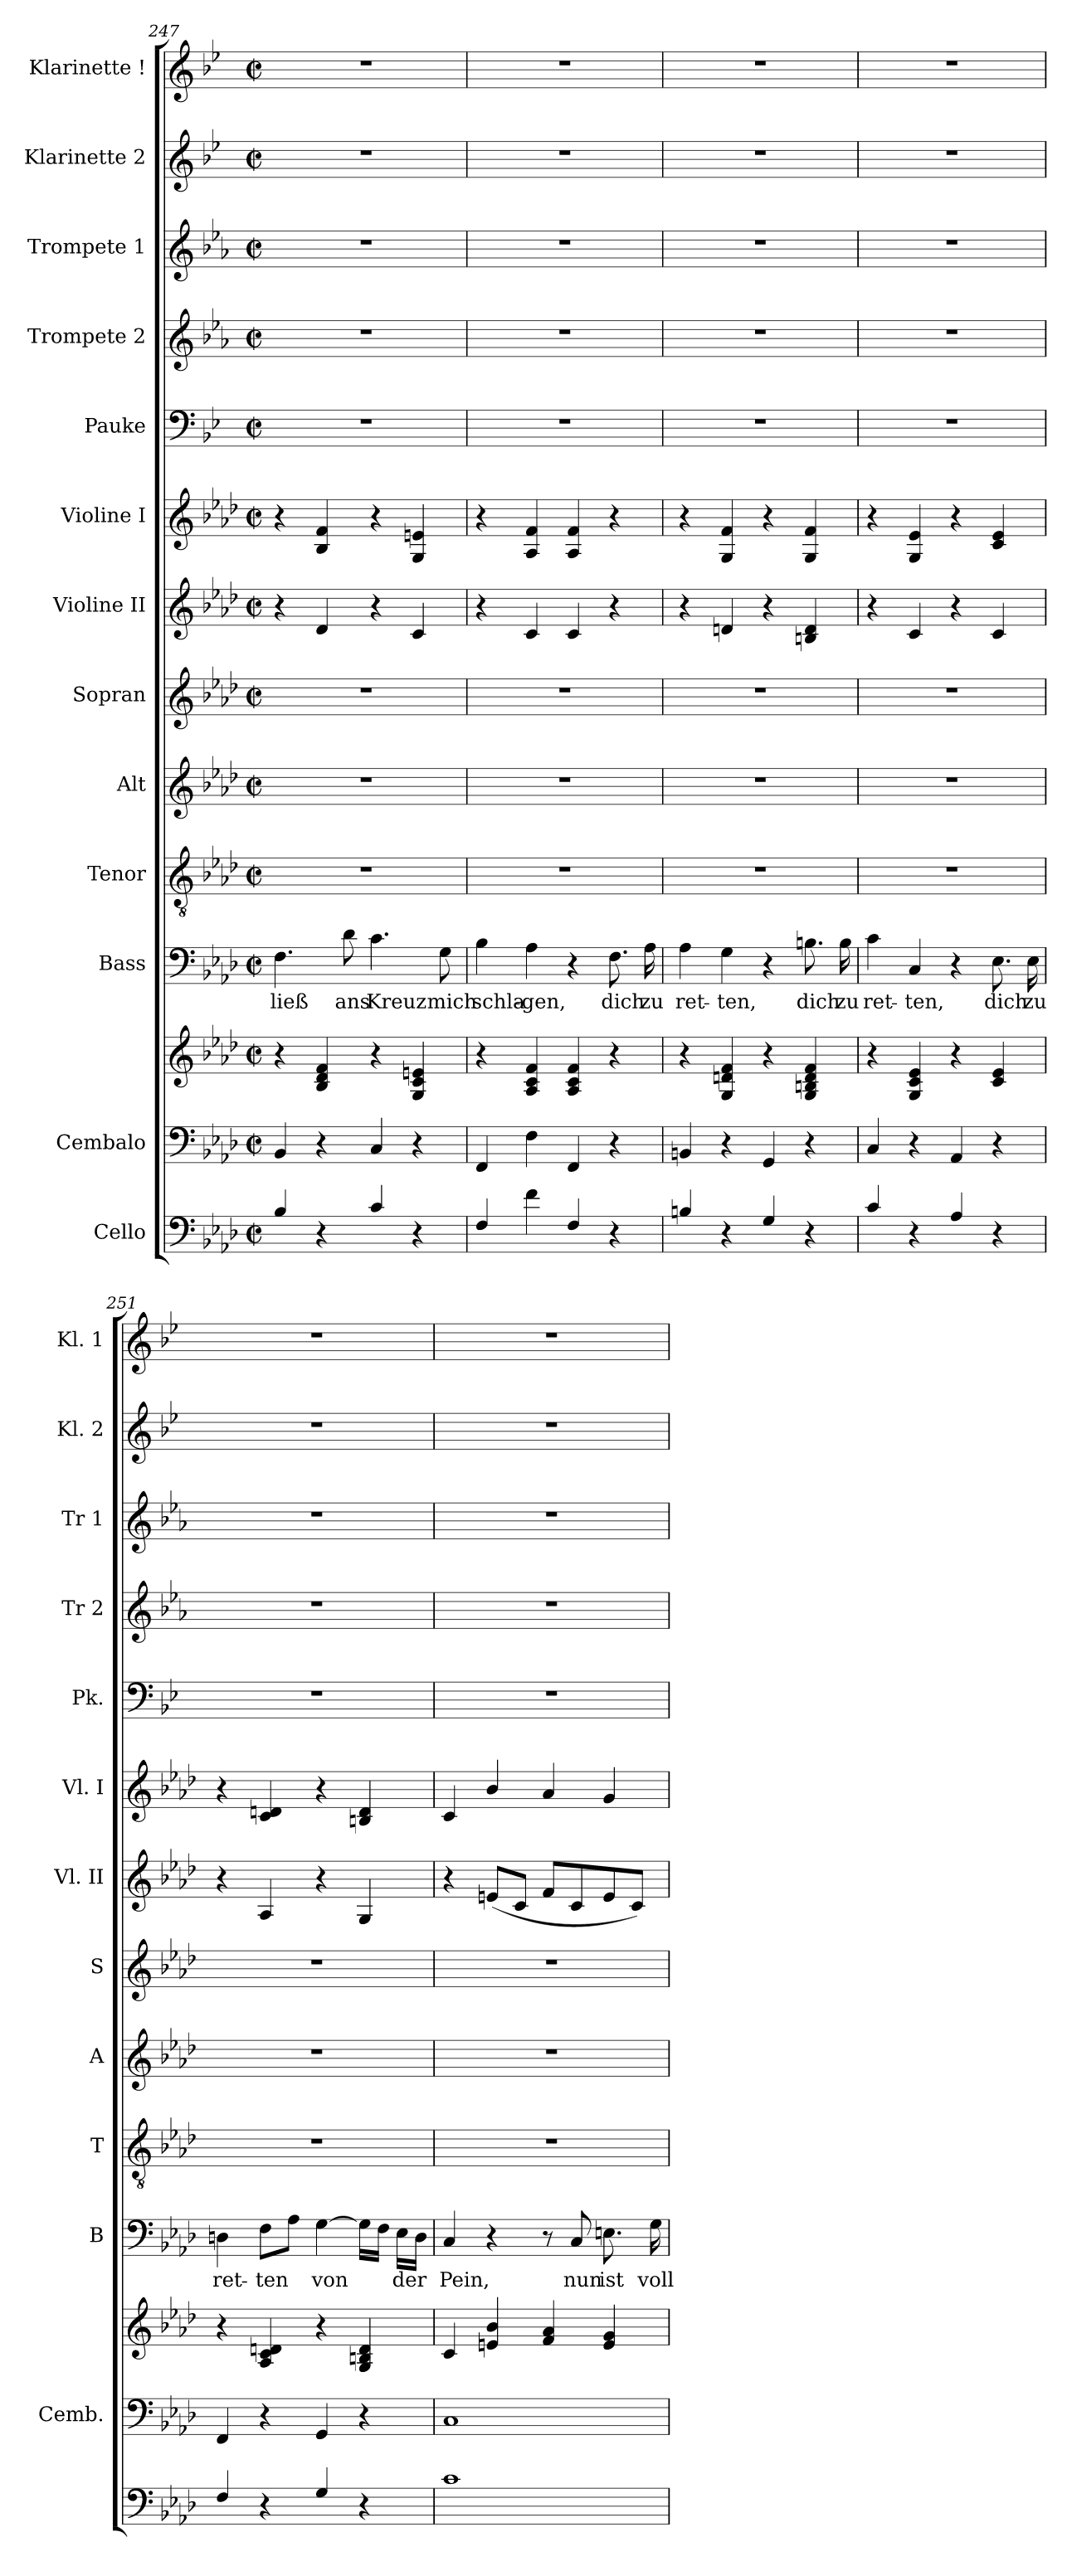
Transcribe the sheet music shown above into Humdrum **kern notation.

**kern	**kern	**kern	**kern	**text	**kern	**kern	**kern	**kern	**kern	**kern	**kern	**kern	**kern	**kern
*part13	*part12	*part12	*part11	*part11	*part10	*part9	*part8	*part7	*part6	*part5	*part4	*part3	*part2	*part1
*staff14	*staff13	*staff12	*staff11	*staff11	*staff10	*staff9	*staff8	*staff7	*staff6	*staff5	*staff4	*staff3	*staff2	*staff1
*I"Cello	*I"Cembalo	*	*I"Bass	*	*I"Tenor	*I"Alt	*I"Sopran	*I"Violine II	*I"Violine I	*I"Pauke	*I"Trompete 2	*I"Trompete 1	*I"Klarinette 2	*I"Klarinette !
*	*I'Cemb.	*	*I'B	*	*I'T	*I'A	*I'S	*I'Vl. II	*I'Vl. I	*I'Pk.	*I'Tr 2	*I'Tr 1	*I'Kl. 2	*I'Kl. 1
*clefF4	*clefF4	*clefG2	*clefF4	*	*clefGv2	*clefG2	*clefG2	*clefG2	*clefG2	*clefF4	*clefG2	*clefG2	*clefG2	*clefG2
*ITrd7c12	*	*	*	*	*	*	*	*	*	*ITrd1c2	*ITrd4c7	*ITrd4c7	*ITrd1c2	*ITrd1c2
*k[b-e-a-d-]	*k[b-e-a-d-]	*k[b-e-a-d-]	*k[b-e-a-d-]	*	*k[b-e-a-d-]	*k[b-e-a-d-]	*k[b-e-a-d-]	*k[b-e-a-d-]	*k[b-e-a-d-]	*k[b-e-a-d-]	*k[b-e-a-d-]	*k[b-e-a-d-]	*k[b-e-a-d-]	*k[b-e-a-d-]
*A-:	*A-:	*A-:	*A-:	*	*A-:	*A-:	*A-:	*A-:	*A-:	*A-:	*A-:	*A-:	*A-:	*A-:
*M2/2	*M2/2	*M2/2	*M2/2	*	*M2/2	*M2/2	*M2/2	*M2/2	*M2/2	*M2/2	*M2/2	*M2/2	*M2/2	*M2/2
*met(c|)	*met(c|)	*met(c|)	*met(c|)	*	*met(c|)	*met(c|)	*met(c|)	*met(c|)	*met(c|)	*met(c|)	*met(c|)	*met(c|)	*met(c|)	*met(c|)
=247	=247	=247	=247	=247	=247	=247	=247	=247	=247	=247	=247	=247	=247	=247
!	!	!	!	!LO:LY:b	!	!	!	!	!	!	!	!	!	!
4BB-/	4BB-/	4r	4.F\	ließ	1r	1r	1r	4r	4r	1r	1r	1r	1r	1r
4r	4r	4B-/ 4d-/ 4f/	.	.	.	.	.	4d-/	4B-/ 4f/	.	.	.	.	.
!	!	!	!	!LO:LY:b	!	!	!	!	!	!	!	!	!	!
.	.	.	8d-\	ans	.	.	.	.	.	.	.	.	.	.
!	!	!	!	!LO:LY:b	!	!	!	!	!	!	!	!	!	!
4C/	4C/	4r	4.c\	Kreuz	.	.	.	4r	4r	.	.	.	.	.
4r	4r	4G/ 4c/ 4en/	.	.	.	.	.	4c/	4G/ 4en/	.	.	.	.	.
!	!	!	!	!LO:LY:b	!	!	!	!	!	!	!	!	!	!
.	.	.	8G\	mich	.	.	.	.	.	.	.	.	.	.
=248	=248	=248	=248	=248	=248	=248	=248	=248	=248	=248	=248	=248	=248	=248
!	!	!	!	!LO:LY:b	!	!	!	!	!	!	!	!	!	!
4FF/	4FF/	4r	4B-\	schla-	1r	1r	1r	4r	4r	1r	1r	1r	1r	1r
!	!	!	!	!LO:LY:b	!	!	!	!	!	!	!	!	!	!
4F\	4F\	4A-/ 4c/ 4f/	4A-\	-gen,	.	.	.	4c/	4A-/ 4f/	.	.	.	.	.
4FF/	4FF/	4A-/ 4c/ 4f/	4r	.	.	.	.	4c/	4A-/ 4f/	.	.	.	.	.
!	!	!	!	!LO:LY:b	!	!	!	!	!	!	!	!	!	!
4r	4r	4r	8.F\	dich	.	.	.	4r	4r	.	.	.	.	.
!	!	!	!	!LO:LY:b	!	!	!	!	!	!	!	!	!	!
.	.	.	16A-\	zu	.	.	.	.	.	.	.	.	.	.
=249	=249	=249	=249	=249	=249	=249	=249	=249	=249	=249	=249	=249	=249	=249
!	!	!	!	!LO:LY:b	!	!	!	!	!	!	!	!	!	!
4BBn/	4BBn/	4r	4A-\	ret-	1r	1r	1r	4r	4r	1r	1r	1r	1r	1r
!	!	!	!	!LO:LY:b	!	!	!	!	!	!	!	!	!	!
4r	4r	4G/ 4dn/ 4f/	4G\	-ten,	.	.	.	4dn/	4G/ 4f/	.	.	.	.	.
4GG/	4GG/	4r	4r	.	.	.	.	4r	4r	.	.	.	.	.
!	!	!	!	!LO:LY:b	!	!	!	!	!	!	!	!	!	!
4r	4r	4G/ 4Bn/ 4d/ 4f/	8.Bn\	dich	.	.	.	4Bn/ 4d/	4G/ 4f/	.	.	.	.	.
!	!	!	!	!LO:LY:b	!	!	!	!	!	!	!	!	!	!
.	.	.	16B\	zu	.	.	.	.	.	.	.	.	.	.
=250	=250	=250	=250	=250	=250	=250	=250	=250	=250	=250	=250	=250	=250	=250
!	!	!	!	!LO:LY:b	!	!	!	!	!	!	!	!	!	!
4C/	4C/	4r	4c\	ret-	1r	1r	1r	4r	4r	1r	1r	1r	1r	1r
!	!	!	!	!LO:LY:b	!	!	!	!	!	!	!	!	!	!
4r	4r	4G/ 4c/ 4e-/	4C/	-ten,	.	.	.	4c/	4G/ 4e-/	.	.	.	.	.
4AA-/	4AA-/	4r	4r	.	.	.	.	4r	4r	.	.	.	.	.
!	!	!	!	!LO:LY:b	!	!	!	!	!	!	!	!	!	!
4r	4r	4c/ 4e-/	8.E-\	dich	.	.	.	4c/	4c/ 4e-/	.	.	.	.	.
!	!	!	!	!LO:LY:b	!	!	!	!	!	!	!	!	!	!
.	.	.	16E-\	zu	.	.	.	.	.	.	.	.	.	.
!!LO:PB:g=z
=251	=251	=251	=251	=251	=251	=251	=251	=251	=251	=251	=251	=251	=251	=251
!	!	!	!	!LO:LY:b	!	!	!	!	!	!	!	!	!	!
4FF/	4FF/	4r	4Dn\	ret-	1r	1r	1r	4r	4r	1r	1r	1r	1r	1r
!	!	!	!	!LO:LY:b	!	!	!	!	!	!	!	!	!	!
4r	4r	4A-/ 4c/ 4dn/	8F\L	-ten	.	.	.	4A-/	4c/ 4dn/	.	.	.	.	.
.	.	.	8A-\J	.	.	.	.	.	.	.	.	.	.	.
!	!	!	!	!LO:LY:b	!	!	!	!	!	!	!	!	!	!
4GG/	4GG/	4r	[4G\	von	.	.	.	4r	4r	.	.	.	.	.
4r	4r	4G/ 4Bn/ 4d/	16G\LL]	.	.	.	.	4G/	4Bn/ 4d/	.	.	.	.	.
.	.	.	16F\JJ	.	.	.	.	.	.	.	.	.	.	.
!	!	!	!	!LO:LY:b	!	!	!	!	!	!	!	!	!	!
.	.	.	16E-\LL	der	.	.	.	.	.	.	.	.	.	.
.	.	.	16D\JJ	.	.	.	.	.	.	.	.	.	.	.
=252	=252	=252	=252	=252	=252	=252	=252	=252	=252	=252	=252	=252	=252	=252
!	!	!	!	!LO:LY:b	!	!	!	!	!	!	!	!	!	!
1C	1C	4c/	4C/	Pein,	1r	1r	1r	4r	4c/	1r	1r	1r	1r	1r
.	.	4en/ 4b-/	4r	.	.	.	.	(<8en/L	4b-/	.	.	.	.	.
.	.	.	.	.	.	.	.	8c/J	.	.	.	.	.	.
.	.	4f/ 4a-/	8r	.	.	.	.	8f/L	4a-/	.	.	.	.	.
!	!	!	!	!LO:LY:b	!	!	!	!	!	!	!	!	!	!
.	.	.	8C/	nun	.	.	.	8c/	.	.	.	.	.	.
!	!	!	!	!LO:LY:b	!	!	!	!	!	!	!	!	!	!
.	.	4e/ 4g/	8.En\	ist	.	.	.	8e/	4g/	.	.	.	.	.
.	.	.	.	.	.	.	.	8c/J)	.	.	.	.	.	.
!	!	!	!	!LO:LY:b	!	!	!	!	!	!	!	!	!	!
.	.	.	16G\	voll-	.	.	.	.	.	.	.	.	.	.
=	=	=	=	=	=	=	=	=	=	=	=	=	=	=
*-	*-	*-	*-	*-	*-	*-	*-	*-	*-	*-	*-	*-	*-	*-
